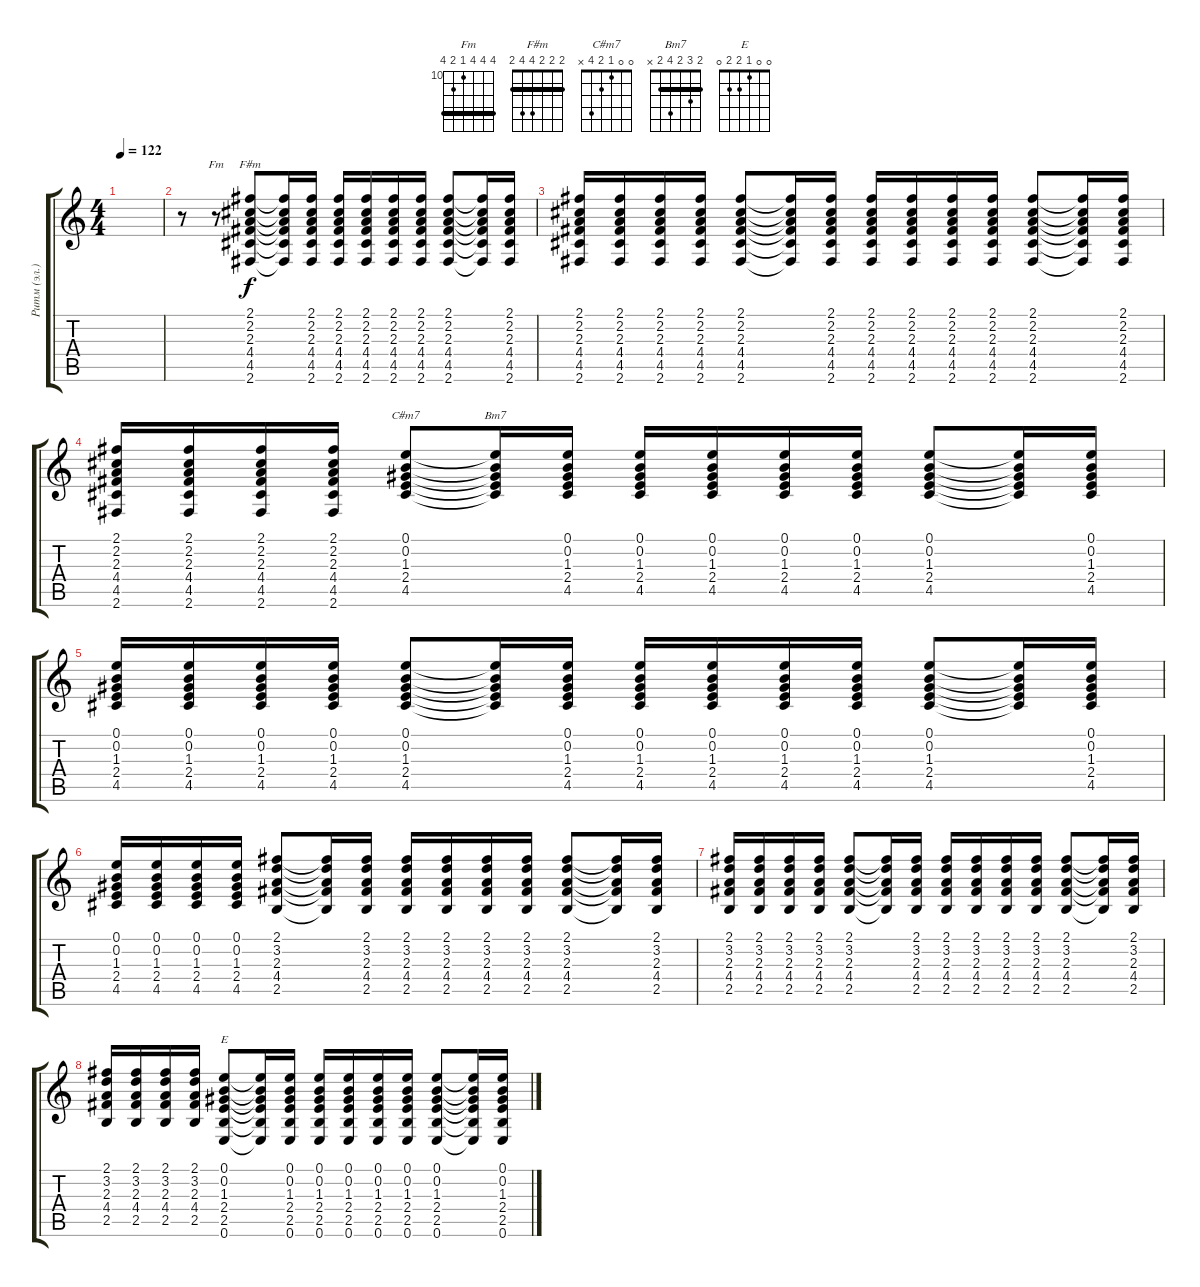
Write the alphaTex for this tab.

\track ("Ритм (эл.)" "Ритм (эл.)") {instrument electricguitarclean}
\staff {score tabs}
\tuning (E4 B3 G3 D3 A2 E2) {hide}
\chord ("Fm" 13 13 13 10 11 13) {firstfret 10 barre 13}
\chord ("F#m" 2 2 2 4 4 2) {barre 2}
\chord ("C#m7" 0 0 1 2 4 x)
\chord ("Bm7" 2 3 2 4 2 x) {barre 2}
\chord ("E" 0 0 1 2 2 0)
\ts (4 4)
\tempo 122
\clef g2
\ks c
|
r.8 r.8{ch "Fm"} (2.1 2.2 2.3 4.4 4.5 2.6).8{ch "F#m"} (2.1{t} 2.2{t} 2.3{t} 4.4{t} 4.5{t} 2.6{t}).16 (2.1 2.2 2.3 4.4 4.5 2.6).16 (2.1 2.2 2.3 4.4 4.5 2.6).16 (2.1 2.2 2.3 4.4 4.5 2.6).16 (2.1 2.2 2.3 4.4 4.5 2.6).16 (2.1 2.2 2.3 4.4 4.5 2.6).16 (2.1 2.2 2.3 4.4 4.5 2.6).8 (2.1{t} 2.2{t} 2.3{t} 4.4{t} 4.5{t} 2.6{t}).16 (2.1 2.2 2.3 4.4 4.5 2.6).16 |
(2.1 2.2 2.3 4.4 4.5 2.6).16 (2.1 2.2 2.3 4.4 4.5 2.6).16 (2.1 2.2 2.3 4.4 4.5 2.6).16 (2.1 2.2 2.3 4.4 4.5 2.6).16 (2.1 2.2 2.3 4.4 4.5 2.6).8 (2.1{t} 2.2{t} 2.3{t} 4.4{t} 4.5{t} 2.6{t}).16 (2.1 2.2 2.3 4.4 4.5 2.6).16 (2.1 2.2 2.3 4.4 4.5 2.6).16 (2.1 2.2 2.3 4.4 4.5 2.6).16 (2.1 2.2 2.3 4.4 4.5 2.6).16 (2.1 2.2 2.3 4.4 4.5 2.6).16 (2.1 2.2 2.3 4.4 4.5 2.6).8 (2.1{t} 2.2{t} 2.3{t} 4.4{t} 4.5{t} 2.6{t}).16 (2.1 2.2 2.3 4.4 4.5 2.6).16 |
(2.1 2.2 2.3 4.4 4.5 2.6).16 (2.1 2.2 2.3 4.4 4.5 2.6).16 (2.1 2.2 2.3 4.4 4.5 2.6).16 (2.1 2.2 2.3 4.4 4.5 2.6).16 (0.1 0.2 1.3 2.4 4.5).8{ch "C#m7"} (0.1{t} 0.2{t} 1.3{t} 2.4{t} 4.5{t}).16{ch "Bm7"} (0.1 0.2 1.3 2.4 4.5).16 (0.1 0.2 1.3 2.4 4.5).16 (0.1 0.2 1.3 2.4 4.5).16 (0.1 0.2 1.3 2.4 4.5).16 (0.1 0.2 1.3 2.4 4.5).16 (0.1 0.2 1.3 2.4 4.5).8 (0.1{t} 0.2{t} 1.3{t} 2.4{t} 4.5{t}).16 (0.1 0.2 1.3 2.4 4.5).16 |
(0.1 0.2 1.3 2.4 4.5).16 (0.1 0.2 1.3 2.4 4.5).16 (0.1 0.2 1.3 2.4 4.5).16 (0.1 0.2 1.3 2.4 4.5).16 (0.1 0.2 1.3 2.4 4.5).8 (0.1{t} 0.2{t} 1.3{t} 2.4{t} 4.5{t}).16 (0.1 0.2 1.3 2.4 4.5).16 (0.1 0.2 1.3 2.4 4.5).16 (0.1 0.2 1.3 2.4 4.5).16 (0.1 0.2 1.3 2.4 4.5).16 (0.1 0.2 1.3 2.4 4.5).16 (0.1 0.2 1.3 2.4 4.5).8 (0.1{t} 0.2{t} 1.3{t} 2.4{t} 4.5{t}).16 (0.1 0.2 1.3 2.4 4.5).16 |
(0.1 0.2 1.3 2.4 4.5).16 (0.1 0.2 1.3 2.4 4.5).16 (0.1 0.2 1.3 2.4 4.5).16 (0.1 0.2 1.3 2.4 4.5).16 (2.1 3.2 2.3 4.4 2.5).8 (2.1{t} 3.2{t} 2.3{t} 4.4{t} 2.5{t}).16 (2.1 3.2 2.3 4.4 2.5).16 (2.1 3.2 2.3 4.4 2.5).16 (2.1 3.2 2.3 4.4 2.5).16 (2.1 3.2 2.3 4.4 2.5).16 (2.1 3.2 2.3 4.4 2.5).16 (2.1 3.2 2.3 4.4 2.5).8 (2.1{t} 3.2{t} 2.3{t} 4.4{t} 2.5{t}).16 (2.1 3.2 2.3 4.4 2.5).16 |
(2.1 3.2 2.3 4.4 2.5).16 (2.1 3.2 2.3 4.4 2.5).16 (2.1 3.2 2.3 4.4 2.5).16 (2.1 3.2 2.3 4.4 2.5).16 (2.1 3.2 2.3 4.4 2.5).8 (2.1{t} 3.2{t} 2.3{t} 4.4{t} 2.5{t}).16 (2.1 3.2 2.3 4.4 2.5).16 (2.1 3.2 2.3 4.4 2.5).16 (2.1 3.2 2.3 4.4 2.5).16 (2.1 3.2 2.3 4.4 2.5).16 (2.1 3.2 2.3 4.4 2.5).16 (2.1 3.2 2.3 4.4 2.5).8 (2.1{t} 3.2{t} 2.3{t} 4.4{t} 2.5{t}).16 (2.1 3.2 2.3 4.4 2.5).16 |
(2.1 3.2 2.3 4.4 2.5).16 (2.1 3.2 2.3 4.4 2.5).16 (2.1 3.2 2.3 4.4 2.5).16 (2.1 3.2 2.3 4.4 2.5).16 (0.1 0.2 1.3 2.4 2.5 0.6).8{ch "E"} (0.1{t} 0.2{t} 1.3{t} 2.4{t} 2.5{t} 0.6{t}).16 (0.1 0.2 1.3 2.4 2.5 0.6).16 (0.1 0.2 1.3 2.4 2.5 0.6).16 (0.1 0.2 1.3 2.4 2.5 0.6).16 (0.1 0.2 1.3 2.4 2.5 0.6).16 (0.1 0.2 1.3 2.4 2.5 0.6).16 (0.1 0.2 1.3 2.4 2.5 0.6).8 (0.1{t} 0.2{t} 1.3{t} 2.4{t} 2.5{t} 0.6{t}).16 (0.1 0.2 1.3 2.4 2.5 0.6).16
